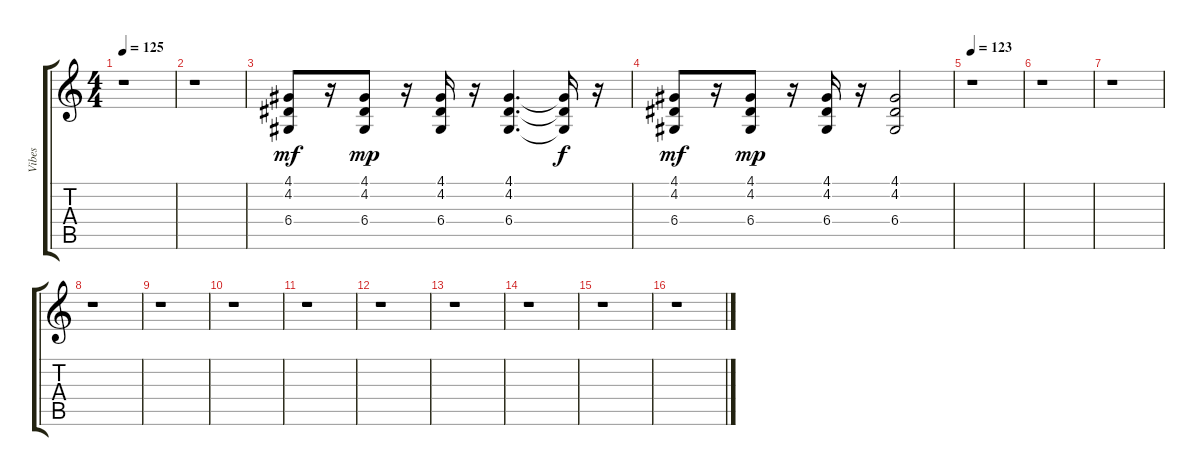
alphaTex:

\track ("Vibes" "Vibes") {instrument vibraphone}
\staff {score tabs}
\tuning (E4 B3 G3 D3 A2 E2) {hide}
\ts (4 4)
\tempo 125
\clef g2
\ks c
r.1{dy mp} |
r.1 |
(4.1 4.2 6.4).8{dy mf} r.16 (4.1 4.2 6.4).8{dy mp} r.16 (4.1 4.2 6.4).16 r.16 (4.1 4.2 6.4).4{d} (4.1{t} 4.2{t} 6.4{t}).16{dy f} r.16 |
(4.1 4.2 6.4).8{dy mf} r.16 (4.1 4.2 6.4).8{dy mp} r.16 (4.1 4.2 6.4).16 r.16 (4.1 4.2 6.4).2 |
\tempo 123
r.1 |
r.1 |
r.1 |
r.1 |
r.1 |
r.1 |
r.1 |
r.1 |
r.1 |
r.1 |
r.1 |
r.1
